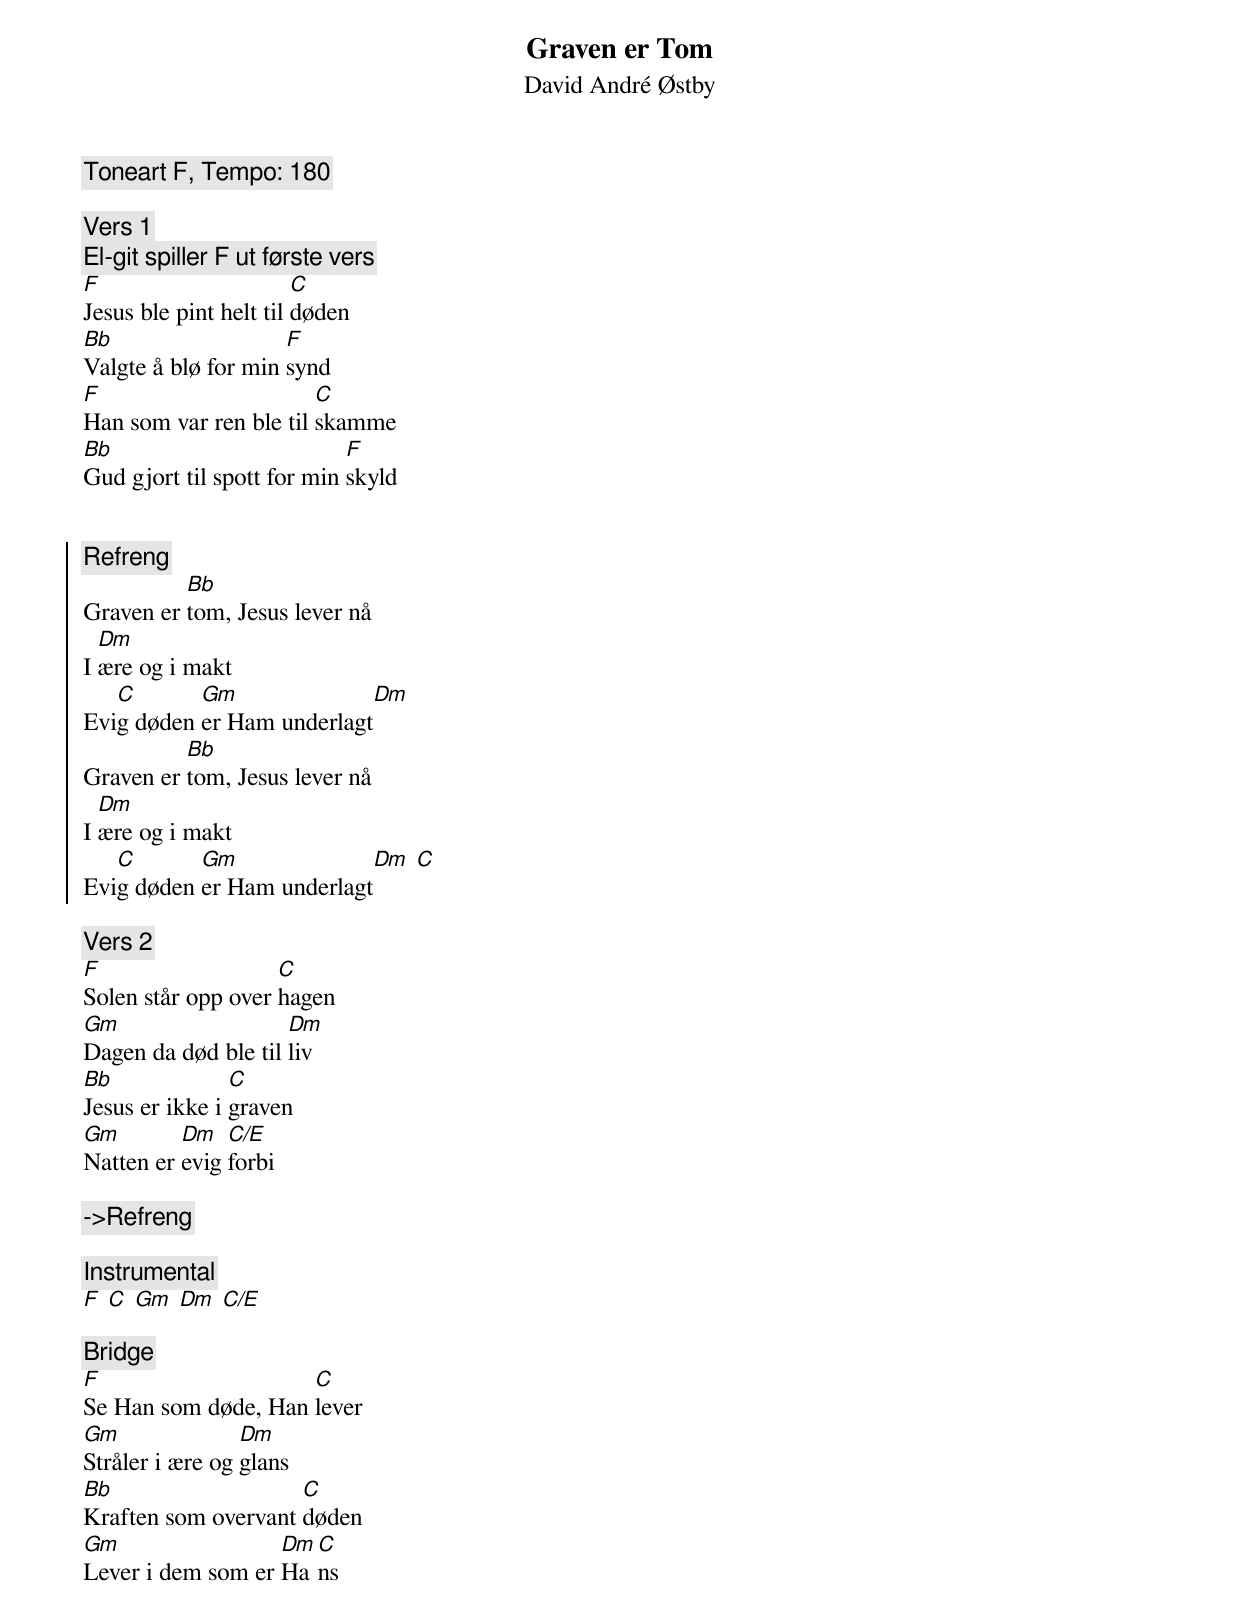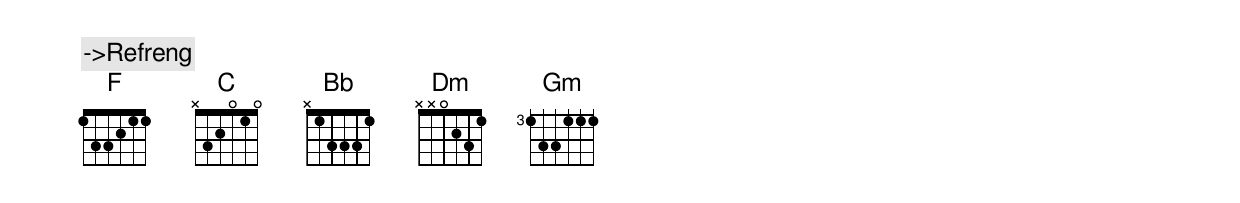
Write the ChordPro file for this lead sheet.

{title:Graven er Tom}
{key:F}
{subtitle: David André Østby}
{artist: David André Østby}
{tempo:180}

{comment: Toneart [F], Tempo: 180}

{comment:Vers 1}
{comment: El-git spiller [F] ut første vers}
[F]Jesus ble pint helt til [C]døden
[Bb]Valgte å blø for min [F]synd
[F]Han som var ren ble til [C]skamme
[Bb]Gud gjort til spott for min [F]skyld


{start_of_chorus}
{comment:Refreng}
Graven er [Bb]tom, Jesus lever nå
I [Dm]ære og i makt
Evi[C]g døden [Gm]er Ham underlagt[Dm]
Graven er [Bb]tom, Jesus lever nå
I [Dm]ære og i makt
Evi[C]g døden [Gm]er Ham underlagt[Dm] [C]
{end_of_chorus}

{comment:Vers 2}
[F]Solen står opp over [C]hagen
[Gm]Dagen da død ble til [Dm]liv
[Bb]Jesus er ikke i [C]graven
[Gm]Natten er [Dm]evig [C/E]forbi

{comment:->Refreng}

{comment:Instrumental}
[F] [C] [Gm] [Dm] [C/E]

{comment:Bridge}
[F]Se Han som døde, Han [C]lever
[Gm]Stråler i ære og [Dm]glans
[Bb]Kraften som overvant [C]døden
[Gm]Lever i dem som er [Dm]Ha[C]ns


{comment:->Refreng}
